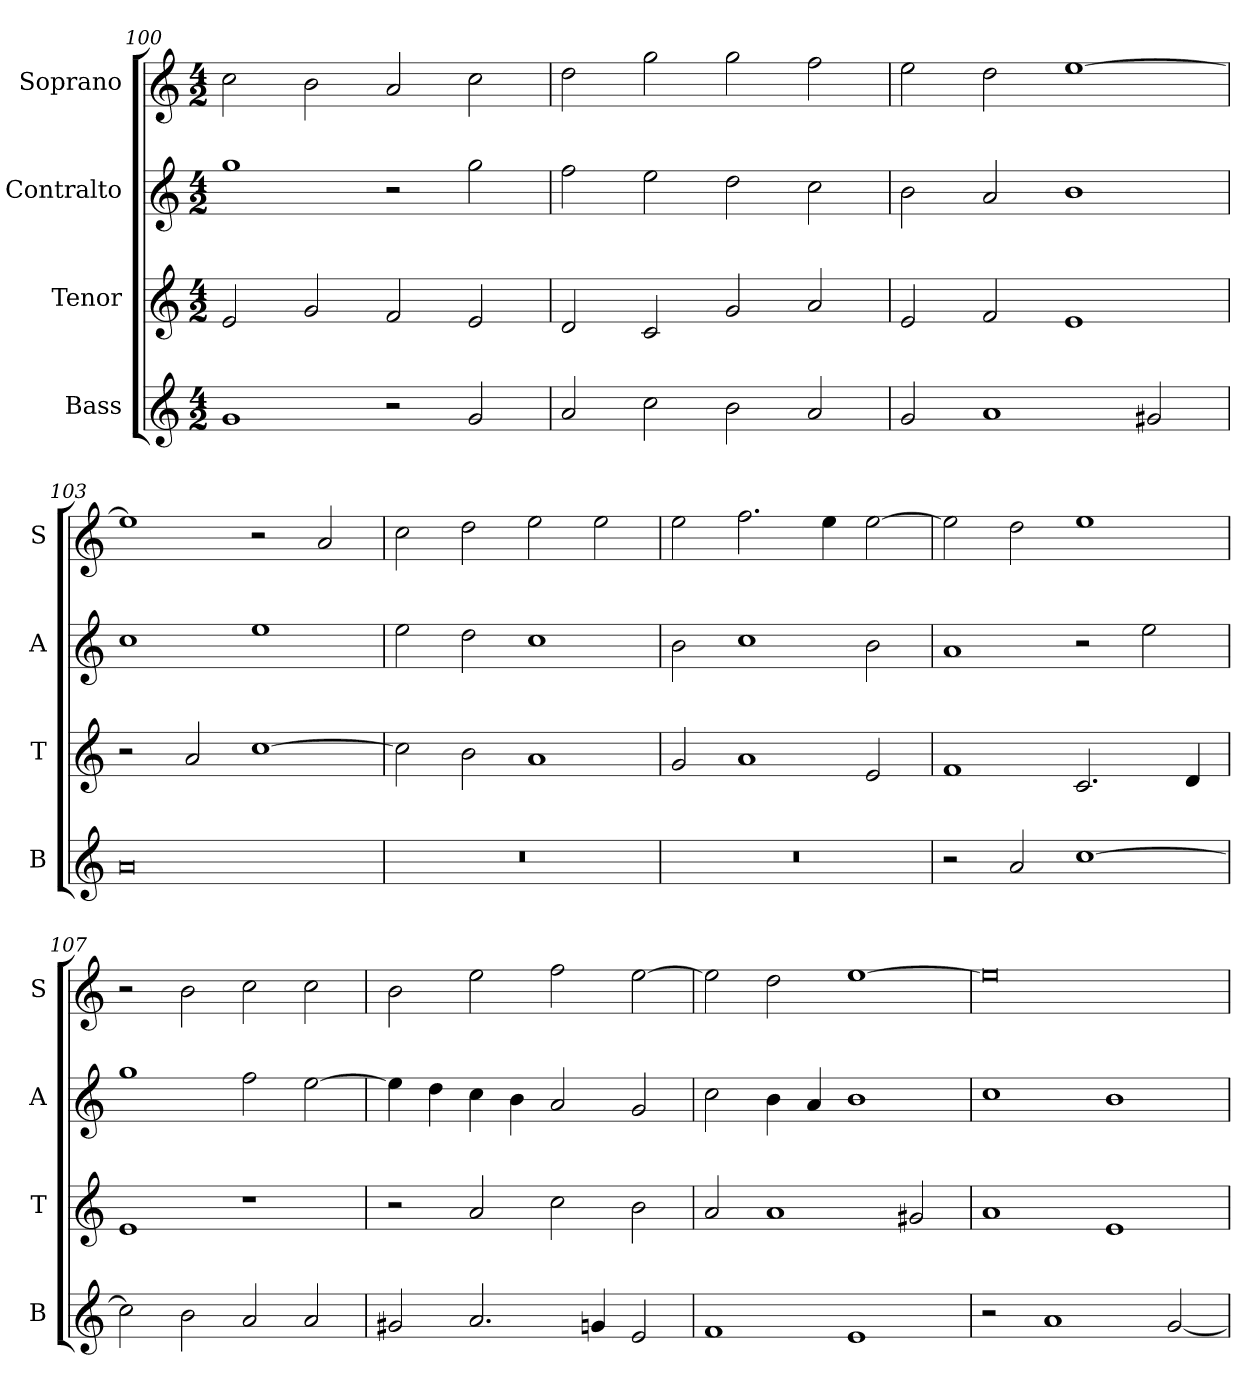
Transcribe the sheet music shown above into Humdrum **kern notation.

**kern	**kern	**kern	**kern
*part4	*part3	*part2	*part1
*staff4	*staff3	*staff2	*staff1
*I"Bass	*I"Tenor	*I"Contralto	*I"Soprano
*I'B	*I'T	*I'A	*I'S
*clefG2	*clefG2	*clefG2	*clefG2
*k[]	*k[]	*k[]	*k[]
*G:mix	*G:mix	*G:mix	*G:mix
*M4/2	*M4/2	*M4/2	*M4/2
=100	=100	=100	=100
1g	2e	1gg	2cc
.	2g	.	2b
2r	2f	2r	2a
2g	2e	2gg	2cc
=101	=101	=101	=101
2a	2d	2ff	2dd
2cc	2c	2ee	2gg
2b	2g	2dd	2gg
2a	2a	2cc	2ff
=102	=102	=102	=102
2g	2e	2b	2ee
1a	2f	2a	2dd
.	1e	1b	[1ee
2g#X	.	.	.
=103	=103	=103	=103
0a	2r	1cc	1ee]
.	2a	.	.
.	[1cc	1ee	2r
.	.	.	2a
=104	=104	=104	=104
0r	2cc]	2ee	2cc
.	2b	2dd	2dd
.	1a	1cc	2ee
.	.	.	2ee
=105	=105	=105	=105
0r	2g	2b	2ee
.	1a	1cc	2.ff
.	.	.	4ee
.	2e	2b	[2ee
=106	=106	=106	=106
2r	1f	1a	2ee]
2a	.	.	2dd
[1cc	2.c	2r	1ee
.	.	2ee	.
.	4d	.	.
=107	=107	=107	=107
2cc]	1e	1gg	2r
2b	.	.	2b
2a	1r	2ff	2cc
2a	.	[2ee	2cc
=108	=108	=108	=108
2g#X	2r	4ee]	2b
.	.	4dd	.
2.a	2a	4cc	2ee
.	.	4b	.
.	2cc	2a	2ff
4gn	.	.	.
2e	2b	2g	[2ee
=109	=109	=109	=109
1f	2a	2cc	2ee]
.	1a	4b	2dd
.	.	4a	.
1e	.	1b	[1ee
.	2g#X	.	.
=110	=110	=110	=110
2r	1a	1cc	0ee]
1a	.	.	.
.	1e	1b	.
[2g	.	.	.
=	=	=	=
*-	*-	*-	*-
